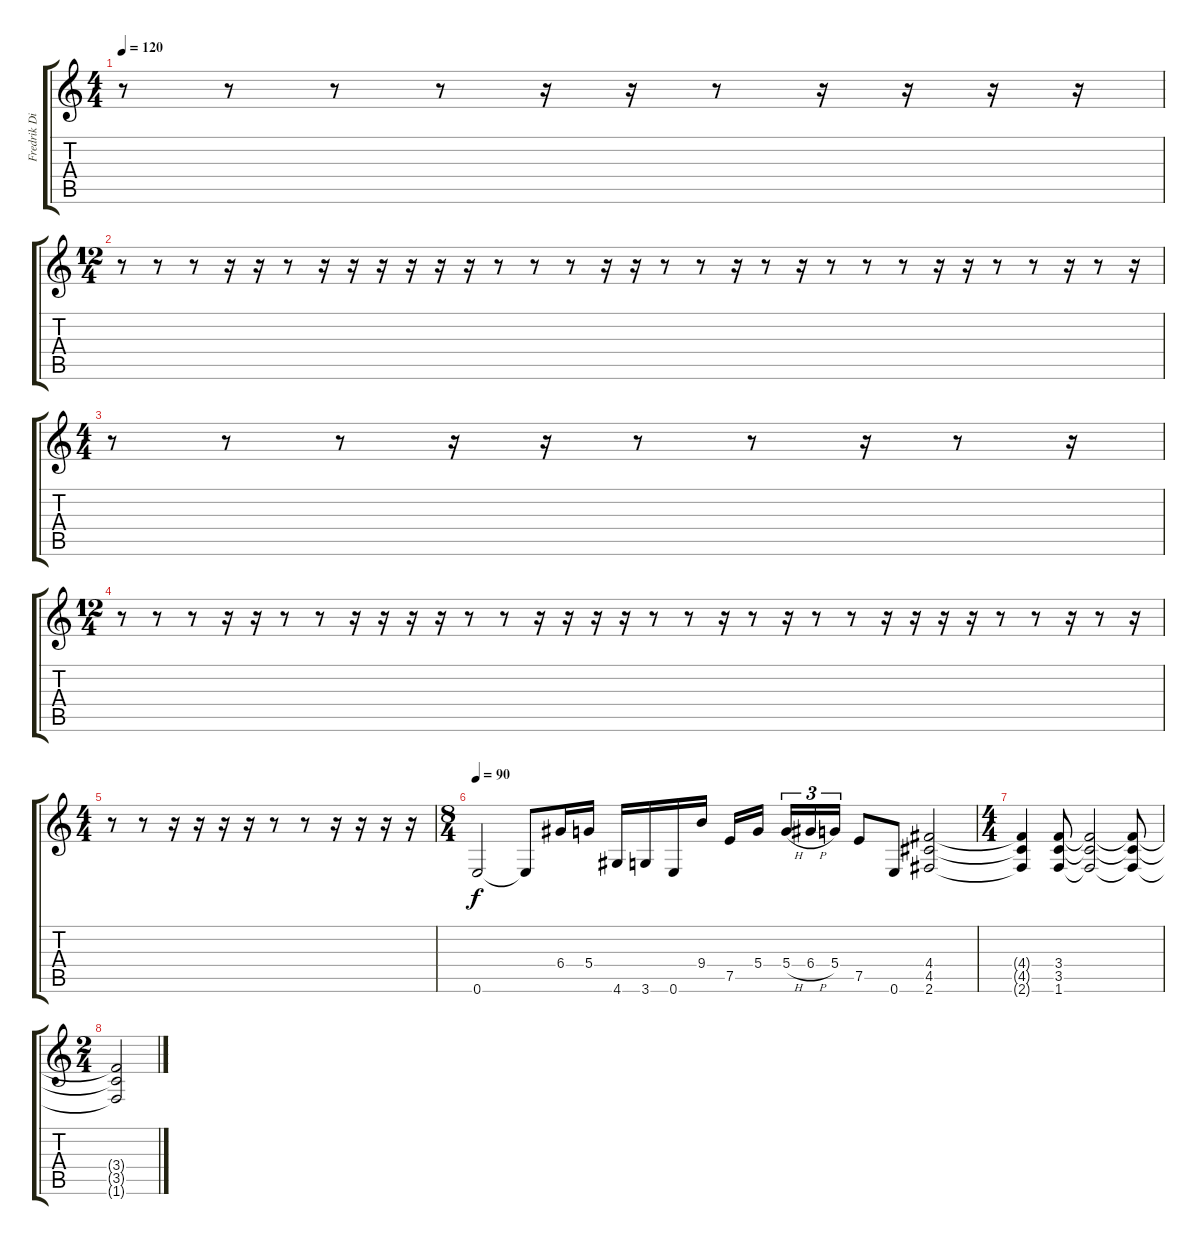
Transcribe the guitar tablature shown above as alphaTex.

\track ("Fredrik Distortion" "Fredrik Di") {instrument distortionguitar}
\staff {score tabs}
\tuning (E4 B3 G3 D3 A2 E2) {hide}
\ts (4 4)
\tempo 120
\clef g2
\ks c
r.8{dy f} r.8 r.8 r.8 r.16 r.16 r.8 r.16 r.16 r.16 r.16 |
\ts (12 4)
r.8 r.8 r.8 r.16 r.16 r.8 r.16 r.16 r.16 r.16 r.16 r.16 r.8 r.8 r.8 r.16 r.16 r.8 r.8 r.16 r.8 r.16 r.8 r.8 r.8 r.16 r.16 r.8 r.8 r.16 r.8 r.16 |
\ts (4 4)
r.8 r.8 r.8 r.16 r.16 r.8 r.8 r.16 r.8 r.16 |
\ts (12 4)
r.8 r.8 r.8 r.16 r.16 r.8 r.8 r.16 r.16 r.16 r.16 r.8 r.8 r.16 r.16 r.16 r.16 r.8 r.8 r.16 r.8 r.16 r.8 r.8 r.16 r.16 r.16 r.16 r.8 r.8 r.16 r.8 r.16 |
\ts (4 4)
r.8 r.8 r.16 r.16 r.16 r.16 r.8 r.8 r.16 r.16 r.16 r.16 |
\ts (8 4)
\tempo 90
0.6.2 0.6{t}.8 6.4.16 5.4.16 4.6.16 3.6.16 0.6.16 9.4.16 7.5.16 5.4.16 5.4{h}.16{tu (3 2)} 6.4{h}.16{tu (3 2)} 5.4.16{tu (3 2)} 7.5.8 0.6.8 (4.4 4.5 2.6).2 |
\ts (4 4)
(4.4{t} 4.5{t} 2.6{t}).4 (3.4 3.5 1.6).8 (3.4{t} 3.5{t} 1.6{t}).2 (3.4{t} 3.5{t} 1.6{t}).8 |
\ts (2 4)
(3.4{t} 3.5{t} 1.6{t}).2
